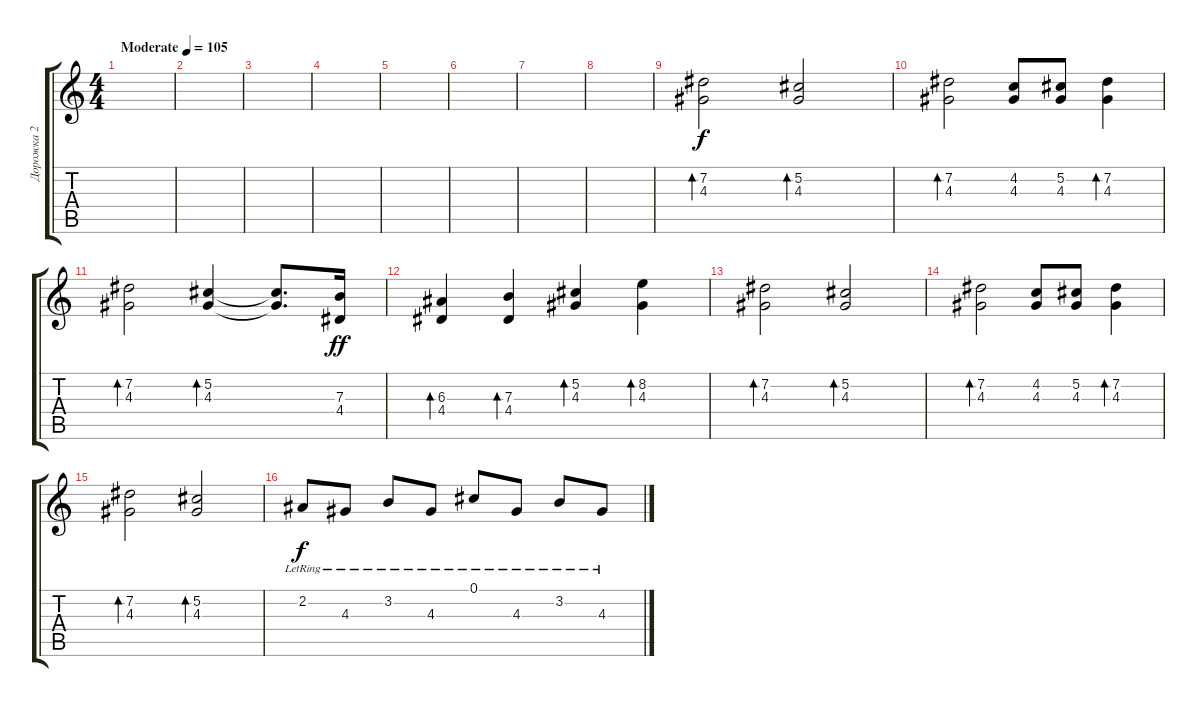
\track ("Дорожка 2" "Дорожка 2") {instrument electricguitarclean}
\staff {score tabs}
\tuning (Db4 Ab3 E3 B2 Gb2 B1) {hide}
\ts (4 4)
\tempo (105 "Moderate")
\clef g2
\ks c
|
|
|
|
|
|
|
|
(7.2 4.3).2{bd 60} (5.2 4.3).2{bd 60} |
(7.2 4.3).2{bd 60} (4.2 4.3).8 (5.2 4.3).8 (7.2 4.3).4{bd 60} |
(7.2 4.3).2{bd 60} (5.2 4.3).4{bd 60} (5.2{t} 4.3{t}).8{d dy f} (7.3 4.4).16{dy ff} |
(6.3 4.4).4{bd 60} (7.3 4.4).4{bd 60} (5.2 4.3).4{bd 60} (8.2 4.3).4{bd 60} |
(7.2 4.3).2{bd 60} (5.2 4.3).2{bd 60} |
(7.2 4.3).2{bd 60} (4.2 4.3).8 (5.2 4.3).8 (7.2 4.3).4{bd 60} |
(7.2 4.3).2{bd 60} (5.2 4.3).2{bd 60} |
2.2{lr}.8{dy f} 4.3{lr}.8 3.2{lr}.8 4.3{lr}.8 0.1{lr}.8 4.3{lr}.8 3.2{lr}.8 4.3{lr}.8
